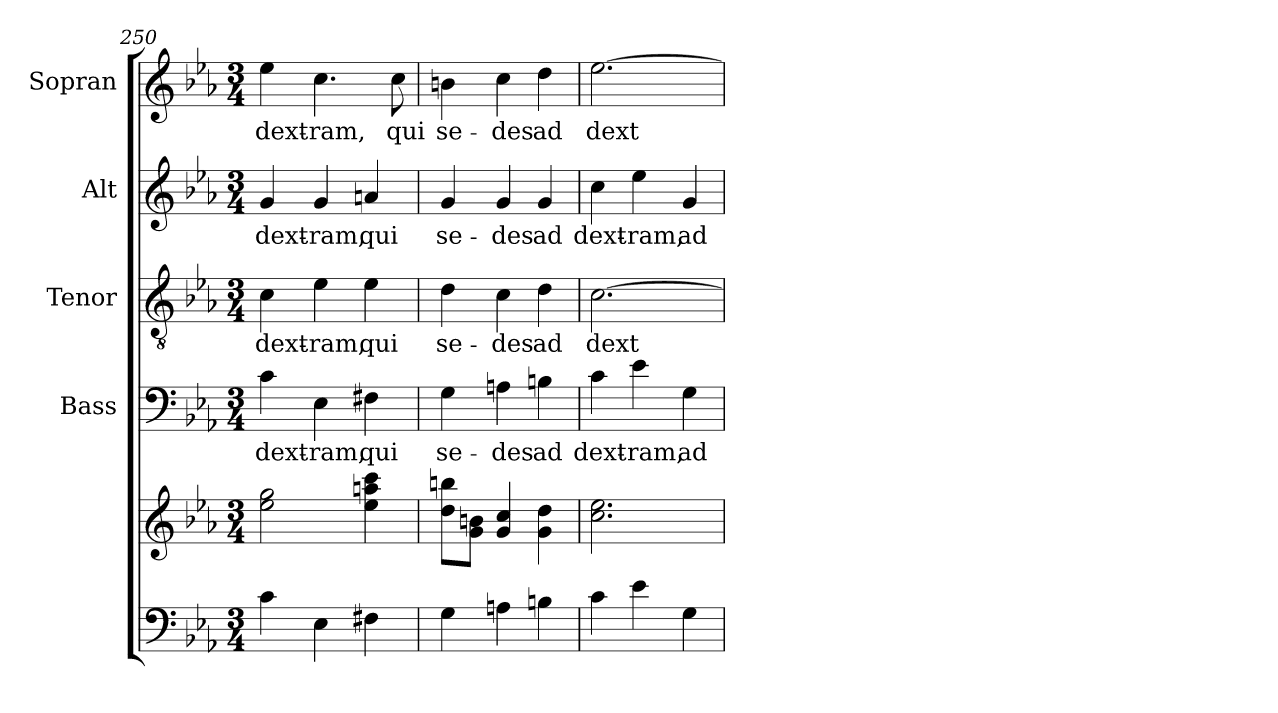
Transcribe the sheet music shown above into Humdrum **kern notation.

**kern	**kern	**kern	**text	**kern	**text	**kern	**text	**kern	**text
*part5	*part5	*part4	*part4	*part3	*part3	*part2	*part2	*part1	*part1
*staff6	*staff5	*staff4	*staff4	*staff3	*staff3	*staff2	*staff2	*staff1	*staff1
*	*	*I"Bass	*	*I"Tenor	*	*I"Alt	*	*I"Sopran	*
*	*	*I'B.	*	*I'T.	*	*I'A.	*	*I'S.	*
*clefF4	*clefG2	*clefF4	*	*clefGv2	*	*clefG2	*	*clefG2	*
*k[b-e-a-]	*k[b-e-a-]	*k[b-e-a-]	*	*k[b-e-a-]	*	*k[b-e-a-]	*	*k[b-e-a-]	*
*E-:	*E-:	*E-:	*	*E-:	*	*E-:	*	*E-:	*
*M3/4	*M3/4	*M3/4	*	*M3/4	*	*M3/4	*	*M3/4	*
=250	=250	=250	=250	=250	=250	=250	=250	=250	=250
!	!	!	!LO:LY:b	!	!LO:LY:b	!	!LO:LY:b	!	!LO:LY:b
4c\	2ee-\ 2gg\	4c\	dext-	4c\	dext-	4g/	dext-	4ee-\	dext-
!	!	!	!LO:LY:b	!	!LO:LY:b	!	!LO:LY:b	!	!LO:LY:b
4E-\	.	4E-\	-ram,	4e-\	-ram,	4g/	-ram,	4.cc\	-ram,
!	!	!	!LO:LY:b	!	!LO:LY:b	!	!LO:LY:b	!	!
4F#X\	4ee-\ 4aan\ 4ccc\	4F#X\	qui	4e-\	qui	4an/	qui	.	.
!	!	!	!	!	!	!	!	!	!LO:LY:b
.	.	.	.	.	.	.	.	8cc\	qui
=251	=251	=251	=251	=251	=251	=251	=251	=251	=251
!	!	!	!LO:LY:b	!	!LO:LY:b	!	!LO:LY:b	!	!LO:LY:b
4G\	8dd\ 8bbn\L	4G\	se-	4d\	se-	4g/	se-	4bn\	se-
.	8g\ 8bn\J	.	.	.	.	.	.	.	.
!	!	!	!LO:LY:b	!	!LO:LY:b	!	!LO:LY:b	!	!LO:LY:b
4An\	4g/ 4cc/	4An\	-des	4c\	-des	4g/	-des	4cc\	-des
!	!	!	!LO:LY:b	!	!LO:LY:b	!	!LO:LY:b	!	!LO:LY:b
4Bn\	4g\ 4dd\	4Bn\	ad	4d\	ad	4g/	ad	4dd\	ad
=252	=252	=252	=252	=252	=252	=252	=252	=252	=252
!	!	!	!LO:LY:b	!	!LO:LY:b	!	!LO:LY:b	!	!LO:LY:b
4c\	2.cc\ 2.ee-\	4c\	dext-	[2.c\	dext-	4cc\	dext-	[2.ee-\	dext-
!	!	!	!LO:LY:b	!	!	!	!LO:LY:b	!	!
4e-\	.	4e-\	-ram,	.	.	4ee-\	-ram,	.	.
!	!	!	!LO:LY:b	!	!	!	!LO:LY:b	!	!
4G\	.	4G\	ad	.	.	4g/	ad	.	.
=	=	=	=	=	=	=	=	=	=
*-	*-	*-	*-	*-	*-	*-	*-	*-	*-
